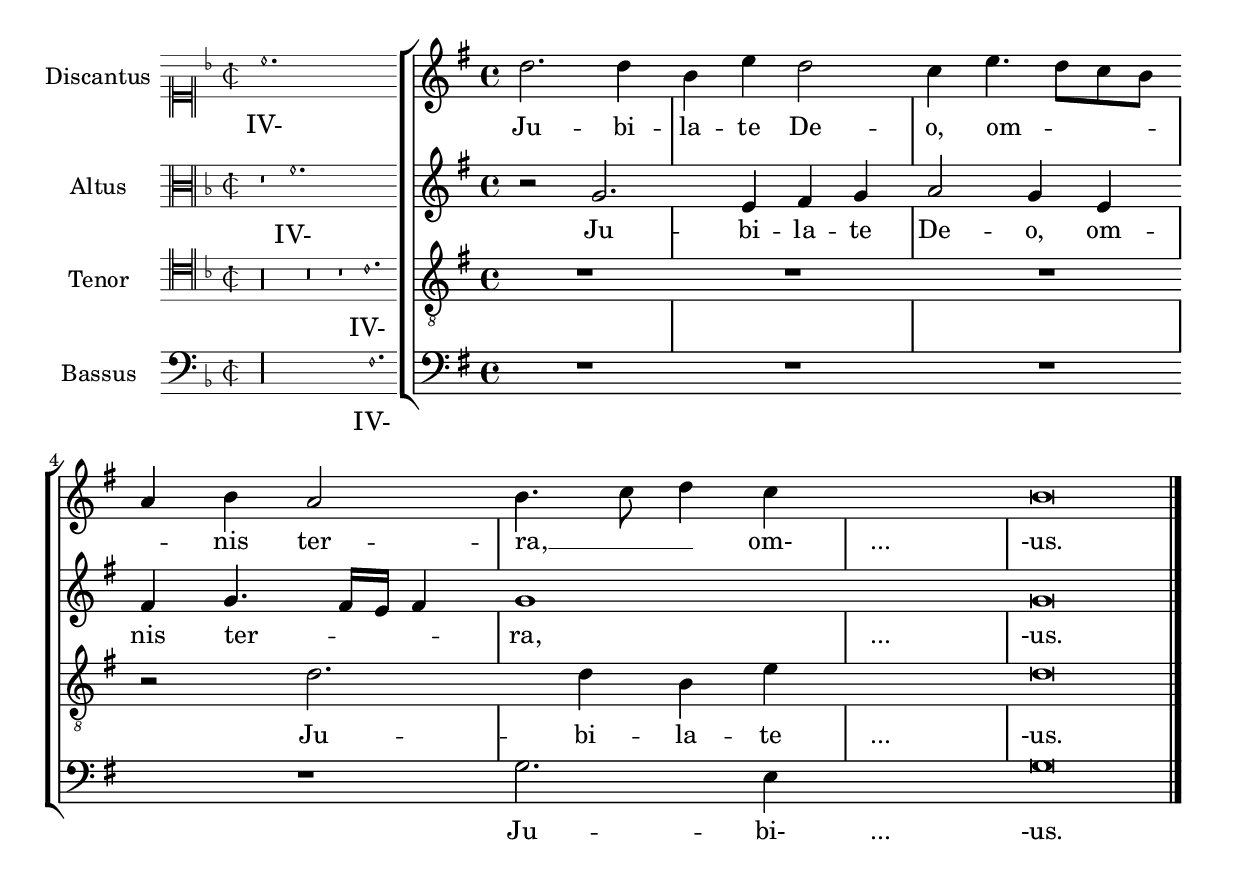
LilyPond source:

\version "2.17.30"

\header {
  lsrtags = "staff-notation, ancient-notation, really-cool"
  texidoc = "
Incipits can be added using the instrument name grob, but keeping
separate the instrument name definition and the incipit definition.
"
  doctitle = "Incipit"
}

incipit =
#(define-music-function (parser location incipit-music) (ly:music?)
  #{
    \once \override Staff.InstrumentName.self-alignment-X = #RIGHT
    \once \override Staff.InstrumentName.self-alignment-Y = #UP
    \once \override Staff.InstrumentName.Y-offset =
      #(lambda (grob)
         (+ 4 (system-start-text::calc-y-offset grob)))
    \once \override Staff.InstrumentName.padding = #0.3
    \once \override Staff.InstrumentName.stencil =
      #(lambda (grob)
	 (let* ((instrument-name (ly:grob-property grob 'long-text)))
	   (set! (ly:grob-property grob 'long-text)
		 #{ \markup
		      \score
		         {
			   { \context MensuralStaff \with {
	                        instrumentName = #instrument-name
			        \override VerticalAxisGroup.Y-extent = #'(-4 . 4)
	                     } $incipit-music
			   }
	                   \layout { $(ly:grob-layout grob)
			             line-width = \indent
		                     indent =
				% primitive-eval is probably easiest for
				% escaping lexical closure and evaluating
				% everything respective to (current-module).
	                             #(primitive-eval
                                       '(or (false-if-exception (- indent incipit-width))
					    (* 0.5 indent)))
			             ragged-right = ##f
			             ragged-last = ##f
			             system-count = #1 }
			 }
		  #})
           (system-start-text::print grob)))
  #})

%%%%%%%%%%%%%%%%%%%%%%%%%

global = {
  \set Score.skipBars = ##t
  \key g \major
  \time 4/4

  % the actual music
  \skip 1*8

  % let finis bar go through all staves
  \override Staff.BarLine.transparent = ##f

  % finis bar
  \bar "|."
}

discantusIncipit = <<
  \new MensuralVoice = "discantusIncipit" <<
    \repeat unfold 9 { s1 \noBreak }
    {
      \clef "neomensural-c1"
      \key f \major
      \time 2/2
      c''1.
    }
  >>
  \new Lyrics \lyricsto discantusIncipit { IV- }
>>

discantusNotes = {
  \transpose c' c'' {
    \clef "treble"
    d'2. d'4 |
    b e' d'2 |
    c'4 e'4.( d'8 c' b |
    a4) b a2 |
    b4.( c'8 d'4) c'4 |
    \once \hide NoteHead
    c'1 |
    b\breve |
  }
}

discantusLyrics = \lyricmode {
  Ju -- bi -- |
  la -- te De -- |
  o, om --
  nis ter -- |
  ra, __ om- |
  "..." |
  -us. |
}

altusIncipit = <<
  \new MensuralVoice = "altusIncipit" <<
    \repeat unfold 9 { s1 \noBreak }
    {
      \clef "neomensural-c3"
      \key f \major
      \time 2/2
      r1 f'1.
    }
  >>
  \new Lyrics \lyricsto altusIncipit { IV- }
>>

altusNotes = {
  \transpose c' c'' {
    \clef "treble"
    % two measures
    r2 g2. e4 fis g |
    a2 g4 e |
    fis g4.( fis16 e fis4) |
    g1 |
    \once \hide NoteHead
    g1 |
    g\breve |
  }
}

altusLyrics = \lyricmode {
  % two measures
  Ju -- bi -- la -- te |
  De -- o, om -- |
  nis ter -- ra, |
  "..." |
  -us. |
}

tenorIncipit = <<
  \new MensuralVoice = "tenorIncipit" <<
    \repeat unfold 9 { s1 \noBreak }
    {
      \clef "neomensural-c4"
      \key f \major
      \time 2/2
      r\longa
      r\breve
      r1 c'1.
    }
  >>
  \new Lyrics \lyricsto tenorIncipit { IV- }
>>

tenorNotes = {
  \transpose c' c' {
    \clef "treble_8"
    R1 |
    R1 |
    R1 |
    % two measures
    r2 d'2. d'4 b e' |
    \once \hide NoteHead
    e'1 |
    d'\breve |
  }
}

tenorLyrics = \lyricmode {
  % two measures
  Ju -- bi -- la -- te |
  "..." |
  -us.
}

bassusIncipit = <<
  \new MensuralVoice = "bassusIncipit" <<
    \repeat unfold 9 { s1 \noBreak }
    {
      \clef "bass"
      \key f \major
      \time 2/2
      %% incipit
      r\maxima
      f1.
    }
  >>
  \new Lyrics \lyricsto bassusIncipit { IV- }
>>

bassusNotes = {
  \transpose c' c' {
    \clef "bass"
    R1 |
    R1 |
    R1 |
    R1 |
    g2. e4 |
    \once \hide NoteHead
    e1 |
    g\breve |
  }
}

bassusLyrics = \lyricmode {
  Ju -- bi- |
  "..." |
  -us.
}

\score {
  <<
    \new StaffGroup = choirStaff <<
      \new Voice = "discantusNotes" <<
        \global
        \set Staff.instrumentName = #"Discantus"
        \incipit \discantusIncipit
        \discantusNotes
      >>
      \new Lyrics = "discantusLyrics" \lyricsto discantusNotes { \discantusLyrics }
      \new Voice = "altusNotes" <<
        \global
        \set Staff.instrumentName = #"Altus"
        \incipit \altusIncipit
        \altusNotes
      >>
      \new Lyrics = "altusLyrics" \lyricsto altusNotes { \altusLyrics }
      \new Voice = "tenorNotes" <<
        \global
        \set Staff.instrumentName = #"Tenor"
        \incipit \tenorIncipit
        \tenorNotes
      >>
      \new Lyrics = "tenorLyrics" \lyricsto tenorNotes { \tenorLyrics }
      \new Voice = "bassusNotes" <<
        \global
        \set Staff.instrumentName = #"Bassus"
        \incipit \bassusIncipit
        \bassusNotes
      >>
      \new Lyrics = "bassusLyrics" \lyricsto bassusNotes { \bassusLyrics }
    >>
  >>
  \layout {
    \context {
      \Score
      %% no bar lines in staves or lyrics
      \hide BarLine
    }
    %% the next two instructions keep the lyrics between the bar lines
    \context {
      \Lyrics
      \consists "Bar_engraver"
      \consists "Separating_line_group_engraver"
    }
    \context {
      \Voice
      %% no slurs
      \hide Slur
      %% Comment in the below "\remove" command to allow line
      %% breaking also at those bar lines where a note overlaps
      %% into the next measure.  The command is commented out in this
      %% short example score, but especially for large scores, you
      %% will typically yield better line breaking and thus improve
      %% overall spacing if you comment in the following command.
      %%\remove "Forbid_line_break_engraver"
    }
    indent = 6\cm
    incipit-width = 4\cm
  }
}
